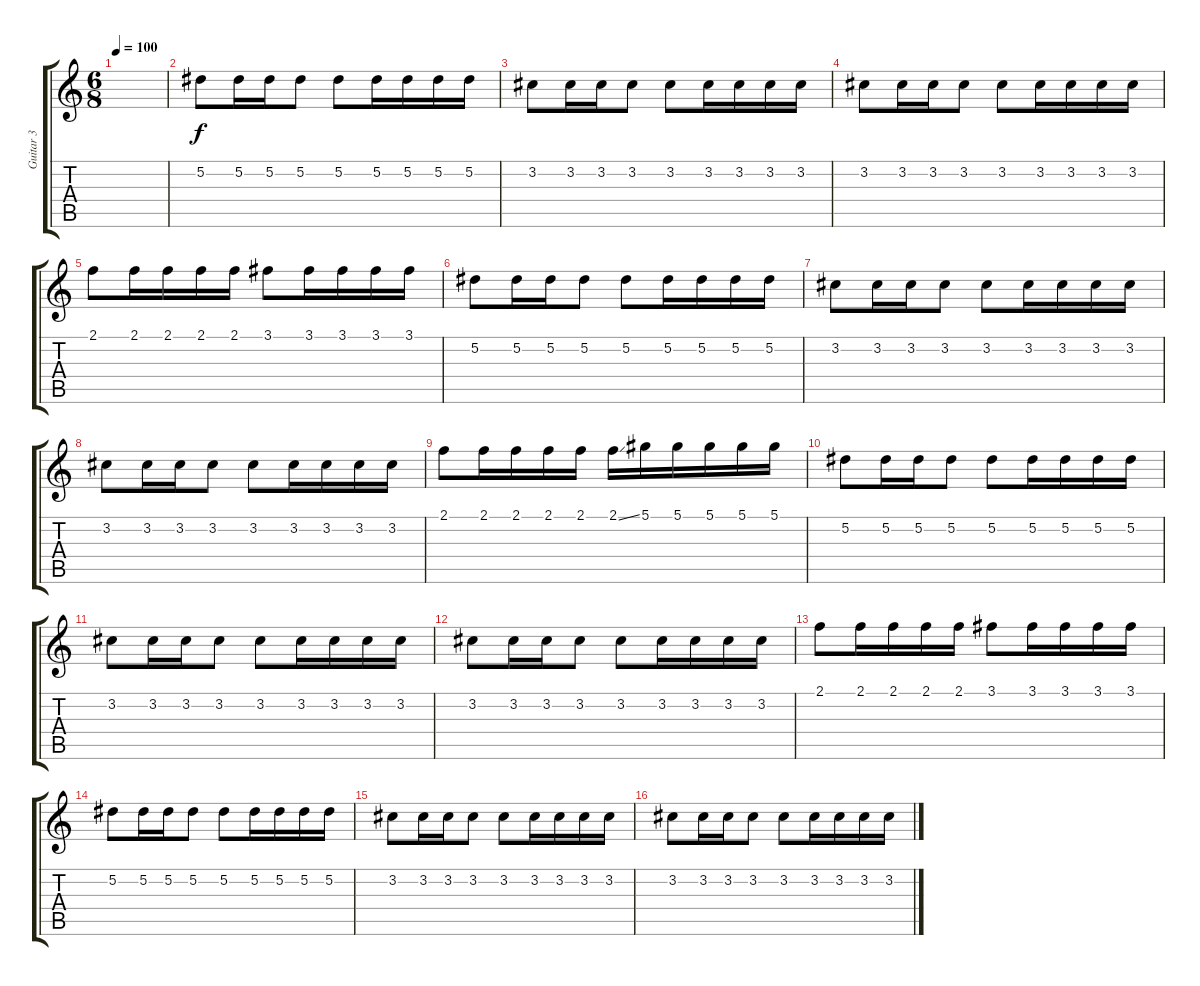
\track ("Guitar 3" "Guitar 3") {instrument electricguitarjazz}
\staff {score tabs}
\tuning (Eb4 Bb3 Gb3 Db3 Ab2 Eb2) {hide}
\ts (6 8)
\tempo 100
\clef g2
\ks c
|
5.2.8 5.2.16 5.2.16 5.2.8 5.2.8 5.2.16 5.2.16 5.2.16 5.2.16 |
3.2.8 3.2.16 3.2.16 3.2.8 3.2.8 3.2.16 3.2.16 3.2.16 3.2.16 |
3.2.8 3.2.16 3.2.16 3.2.8 3.2.8 3.2.16 3.2.16 3.2.16 3.2.16 |
2.1.8 2.1.16 2.1.16 2.1.16 2.1.16 3.1.8 3.1.16 3.1.16 3.1.16 3.1.16 |
5.2.8 5.2.16 5.2.16 5.2.8 5.2.8 5.2.16 5.2.16 5.2.16 5.2.16 |
3.2.8 3.2.16 3.2.16 3.2.8 3.2.8 3.2.16 3.2.16 3.2.16 3.2.16 |
3.2.8 3.2.16 3.2.16 3.2.8 3.2.8 3.2.16 3.2.16 3.2.16 3.2.16 |
2.1.8 2.1.16 2.1.16 2.1.16 2.1.16 2.1{ss}.16 5.1.16 5.1.16 5.1.16 5.1.16 5.1.16 |
5.2.8 5.2.16 5.2.16 5.2.8 5.2.8 5.2.16 5.2.16 5.2.16 5.2.16 |
3.2.8 3.2.16 3.2.16 3.2.8 3.2.8 3.2.16 3.2.16 3.2.16 3.2.16 |
3.2.8 3.2.16 3.2.16 3.2.8 3.2.8 3.2.16 3.2.16 3.2.16 3.2.16 |
2.1.8 2.1.16 2.1.16 2.1.16 2.1.16 3.1.8 3.1.16 3.1.16 3.1.16 3.1.16 |
5.2.8 5.2.16 5.2.16 5.2.8 5.2.8 5.2.16 5.2.16 5.2.16 5.2.16 |
3.2.8 3.2.16 3.2.16 3.2.8 3.2.8 3.2.16 3.2.16 3.2.16 3.2.16 |
3.2.8 3.2.16 3.2.16 3.2.8 3.2.8 3.2.16 3.2.16 3.2.16 3.2.16
